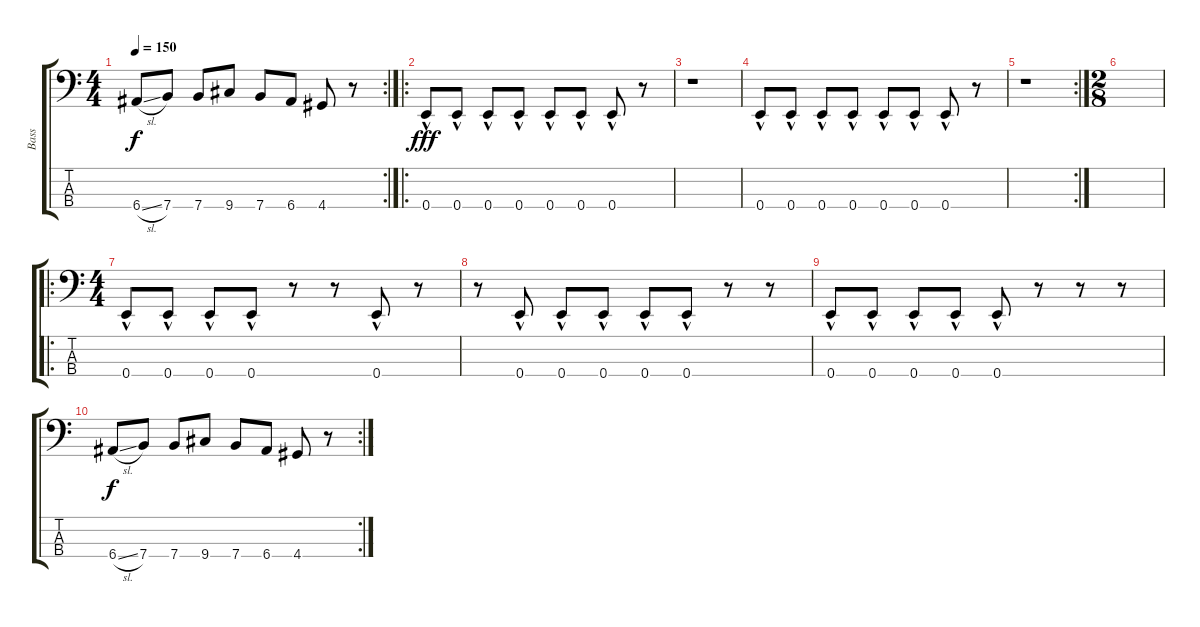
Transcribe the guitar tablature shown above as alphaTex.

\track ("Bass" "Bass") {instrument electricbassfinger}
\staff {score tabs}
\tuning (G2 D2 A1 E1) {hide}
\rc 2
\ts (4 4)
\tempo 150
\clef f4
\ks c
6.4{sl}.8{dy f} 7.4.8 7.4.8 9.4.8 7.4.8 6.4.8 4.4.8 r.8 |
\ro
0.4{hac}.8{dy fff} 0.4{hac}.8 0.4{hac}.8 0.4{hac}.8 0.4{hac}.8 0.4{hac}.8 0.4{hac}.8 r.8 |
r.1 |
0.4{hac}.8 0.4{hac}.8 0.4{hac}.8 0.4{hac}.8 0.4{hac}.8 0.4{hac}.8 0.4{hac}.8 r.8 |
\rc 2
r.1 |
\ts (2 8)
|
\ro
\ts (4 4)
0.4{hac}.8 0.4{hac}.8 0.4{hac}.8 0.4{hac}.8 r.8 r.8 0.4{hac}.8 r.8 |
r.8 0.4{hac}.8 0.4{hac}.8 0.4{hac}.8 0.4{hac}.8 0.4{hac}.8 r.8 r.8 |
0.4{hac}.8 0.4{hac}.8 0.4{hac}.8 0.4{hac}.8 0.4{hac}.8 r.8 r.8 r.8 |
\rc 2
6.4{sl}.8{dy f} 7.4.8 7.4.8 9.4.8 7.4.8 6.4.8 4.4.8 r.8
